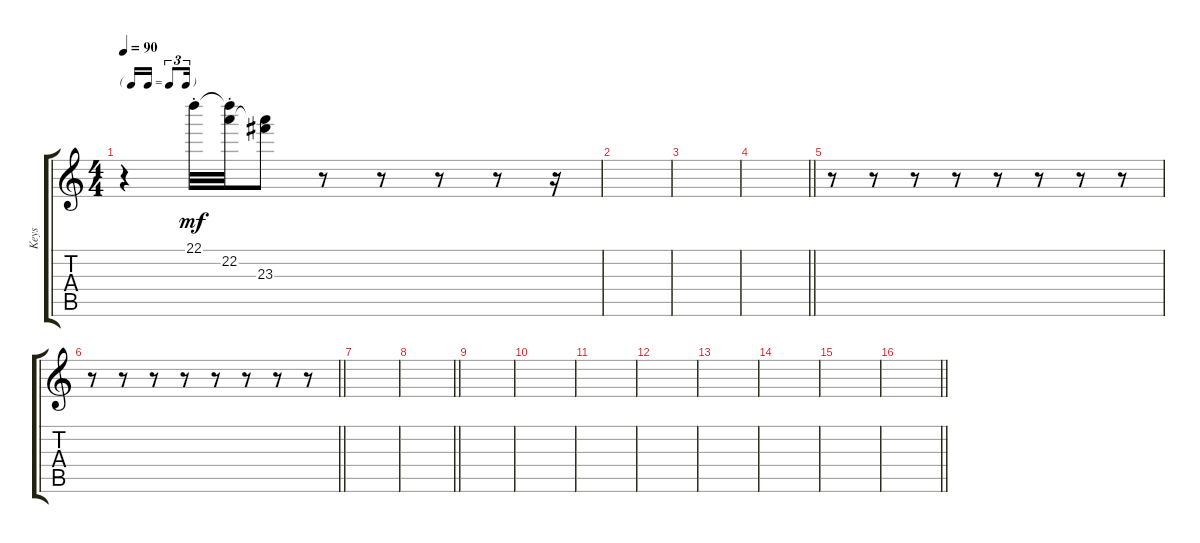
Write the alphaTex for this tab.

\track ("Keys" "Keys") {instrument electricguitarjazz}
\staff {score tabs}
\tuning (E4 B3 G3 D3 A2 E2) {hide}
\ts (4 4)
\tf triplet16th
\tempo 90
\clef g2
\ks c
r.4{dy f} 22.1{st}.32{dy mf} (22.1{t} 22.2{st}).32 (22.2{t} 23.3).8 r.8 r.8 r.8 r.8 r.16 |
|
|
\barLineRight lightlight
|
r.8 r.8 r.8 r.8 r.8 r.8 r.8 r.8 |
\barLineRight lightlight
r.8 r.8 r.8 r.8 r.8 r.8 r.8 r.8 |
|
\barLineRight lightlight
|
|
|
|
|
|
|
|
\barLineRight lightlight
